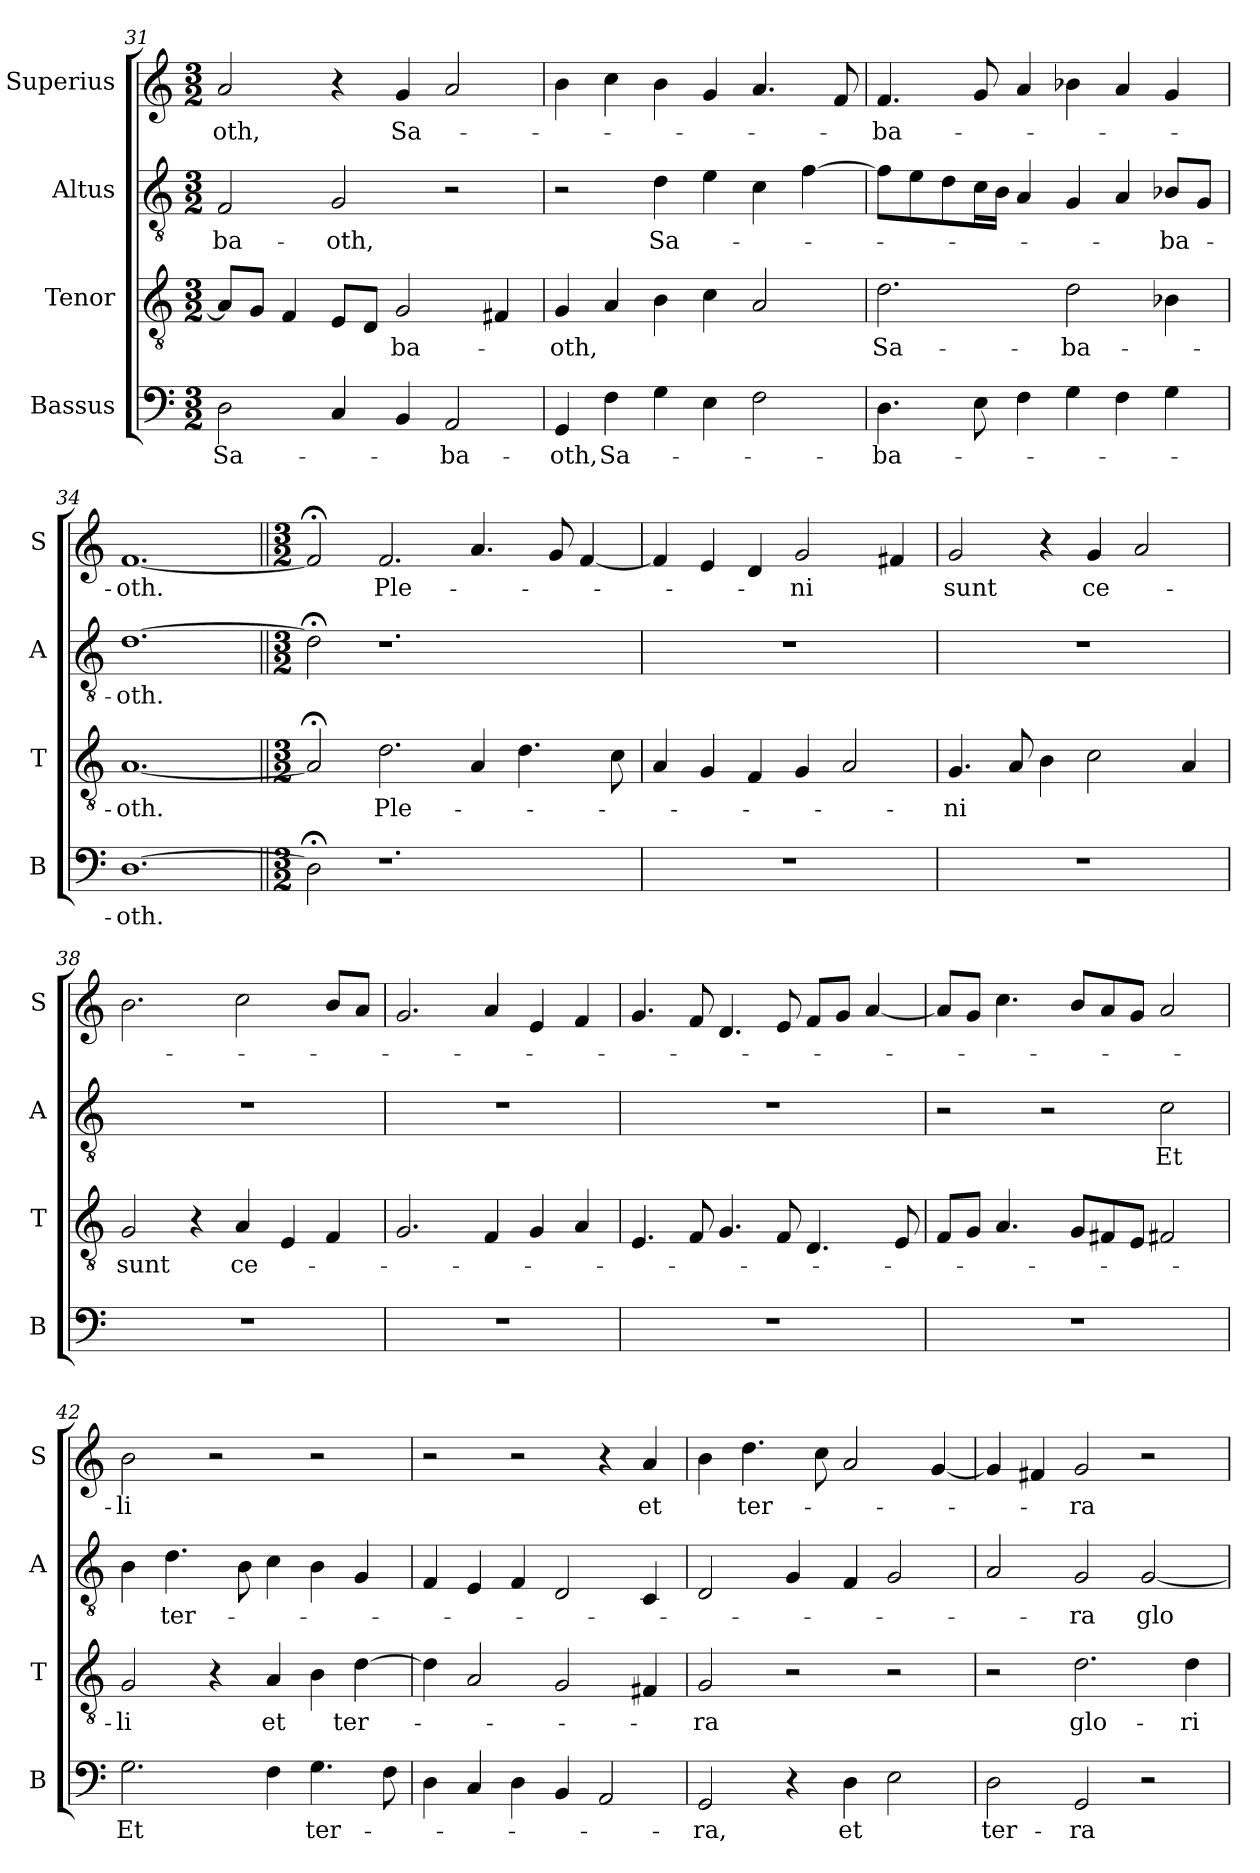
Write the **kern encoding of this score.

**kern	**text	**kern	**text	**kern	**text	**kern	**text
*part4	*part4	*part3	*part3	*part2	*part2	*part1	*part1
*staff4	*staff4	*staff3	*staff3	*staff2	*staff2	*staff1	*staff1
*I"Bassus	*	*I"Tenor	*	*I"Altus	*	*I"Superius	*
*I'B	*	*I'T	*	*I'A	*	*I'S	*
*clefF4	*	*clefGv2	*	*clefGv2	*	*clefG2	*
*k[]	*	*k[]	*	*k[]	*	*k[]	*
*M3/2	*	*M3/2	*	*M3/2	*	*M3/2	*
=31	=31	=31	=31	=31	=31	=31	=31
!	!	!	!	!	!LO:LY:i	!	!LO:LY:i
2D	Sa-	8AL]	.	2F	-ba-	2a	-oth,
.	.	8GJ	.	.	.	.	.
.	.	4F	.	.	.	.	.
!	!	!	!	!	!LO:LY:i	!	!
4C	.	8EL	.	2G	-oth,	4r	.
.	.	8DJ	.	.	.	.	.
!	!	!	!	!	!	!	!LO:LY:i
4BB	.	2G	-ba-	.	.	4g	Sa-
2AA	-ba-	.	.	2r	.	2a	.
.	.	4F#X	.	.	.	.	.
=32	=32	=32	=32	=32	=32	=32	=32
!	!	!	!LO:LY:i	!	!	!	!
4GG	-oth,	4G	-oth,	2r	.	4b	.
!	!LO:LY:i	!	!	!	!	!	!
4F	Sa-	4A	.	.	.	4cc	.
4G	.	4B	.	4d	Sa-	4b	.
4E	.	4c	.	4e	.	4g	.
2F	.	2A	.	4c	.	4.a	.
.	.	.	.	[4f	.	.	.
.	.	.	.	.	.	8f	.
=33	=33	=33	=33	=33	=33	=33	=33
!	!LO:LY:i	!	!LO:LY:i	!	!	!	!LO:LY:i
4.D	-ba-	2.d	Sa-	8fL]	.	4.f	-ba-
.	.	.	.	8e	.	.	.
.	.	.	.	8d	.	.	.
8E	.	.	.	16cL	.	8g	.
.	.	.	.	16BJJ	.	.	.
4F	.	.	.	4A	.	4a	.
!	!	!	!LO:LY:i	!	!	!	!
4G	.	2d	-ba-	4G	.	4b-X	.
4F	.	.	.	4A	.	4a	.
4G	.	4B-X	.	8B-XL	-ba-	4g	.
.	.	.	.	8GJ	.	.	.
=34	=34	=34	=34	=34	=34	=34	=34
!	!LO:LY:i	!	!	!	!	!	!
[1.D	-oth.	[1.A	-oth.	[1.d	-oth.	[1.f	-oth.
=35||	=35||	=35||	=35||	=35||	=35||	=35||	=35||
*M3/2	*	*M3/2	*	*M3/2	*	*M3/2	*
2D;<]	.	2A;<]	.	2d;<]	.	2f;<]	.
1.r	.	2.d	Ple-	1.r	.	2.f	Ple-
.	.	4A	.	.	.	4.a	.
.	.	4.d	.	.	.	.	.
.	.	.	.	.	.	8g	.
.	.	.	.	.	.	[4f	.
.	.	8c	.	.	.	.	.
=36	=36	=36	=36	=36	=36	=36	=36
1.r	.	4A	.	1.r	.	4f]	.
.	.	4G	.	.	.	4e	.
.	.	4F	.	.	.	4d	.
.	.	4G	.	.	.	2g	-ni
.	.	2A	.	.	.	.	.
.	.	.	.	.	.	4f#X	.
=37	=37	=37	=37	=37	=37	=37	=37
1.r	.	4.G	-ni	1.r	.	2g	sunt
.	.	8A	.	.	.	.	.
.	.	4B	.	.	.	4r	.
.	.	2c	.	.	.	4g	ce-
.	.	.	.	.	.	2a	.
.	.	4A	.	.	.	.	.
=38	=38	=38	=38	=38	=38	=38	=38
1.r	.	2G	sunt	1.r	.	2.b	.
.	.	4r	.	.	.	.	.
.	.	4A	ce-	.	.	2cc	.
.	.	4E	.	.	.	.	.
.	.	4F	.	.	.	8bL	.
.	.	.	.	.	.	8aJ	.
=39	=39	=39	=39	=39	=39	=39	=39
1.r	.	2.G	.	1.r	.	2.g	.
.	.	4F	.	.	.	4a	.
.	.	4G	.	.	.	4e	.
.	.	4A	.	.	.	4f	.
=40	=40	=40	=40	=40	=40	=40	=40
1.r	.	4.E	.	1.r	.	4.g	.
.	.	8F	.	.	.	8f	.
.	.	4.G	.	.	.	4.d	.
.	.	8F	.	.	.	8e	.
.	.	4.D	.	.	.	8fL	.
.	.	.	.	.	.	8gJ	.
.	.	.	.	.	.	[4a	.
.	.	8E	.	.	.	.	.
=41	=41	=41	=41	=41	=41	=41	=41
1.r	.	8FL	.	2r	.	8aL]	.
.	.	8GJ	.	.	.	8gJ	.
.	.	4.A	.	.	.	4.cc	.
.	.	.	.	2r	.	.	.
.	.	8GL	.	.	.	8bL	.
.	.	8F#X	.	.	.	8a	.
.	.	8EJ	.	.	.	8gJ	.
.	.	2F#X	.	2c	Et	2a	.
=42	=42	=42	=42	=42	=42	=42	=42
2.G	Et	2G	-li	4B	.	2b	-li
.	.	.	.	4.d	ter-	.	.
.	.	4r	.	.	.	2r	.
.	.	.	.	8B	.	.	.
4F	.	4A	et	4c	.	.	.
4.G	ter-	4B	.	4B	.	2r	.
.	.	[4d	ter-	4G	.	.	.
8F	.	.	.	.	.	.	.
=43	=43	=43	=43	=43	=43	=43	=43
4D	.	4d]	.	4F	.	2r	.
4C	.	2A	.	4E	.	.	.
4D	.	.	.	4F	.	2r	.
4BB	.	2G	.	2D	.	.	.
2AA	.	.	.	.	.	4r	.
.	.	4F#X	.	4C	.	4a	et
=44	=44	=44	=44	=44	=44	=44	=44
2GG	-ra,	2G	-ra	2D	.	4b	.
.	.	.	.	.	.	4.dd	ter-
4r	.	2r	.	4G	.	.	.
.	.	.	.	.	.	8cc	.
!	!LO:LY:i	!	!	!	!	!	!
4D	et	.	.	4F	.	2a	.
2E	.	2r	.	2G	.	.	.
.	.	.	.	.	.	[4g	.
=45	=45	=45	=45	=45	=45	=45	=45
!	!LO:LY:i	!	!	!	!	!	!
2D	ter-	2r	.	2A	.	4g]	.
.	.	.	.	.	.	4f#X	.
!	!LO:LY:i	!	!	!	!	!	!
2GG	-ra	2.d	glo-	2G	-ra	2g	-ra
2r	.	.	.	[2G	glo-	2r	.
.	.	4d	-ri-	.	.	.	.
=	=	=	=	=	=	=	=
*-	*-	*-	*-	*-	*-	*-	*-
